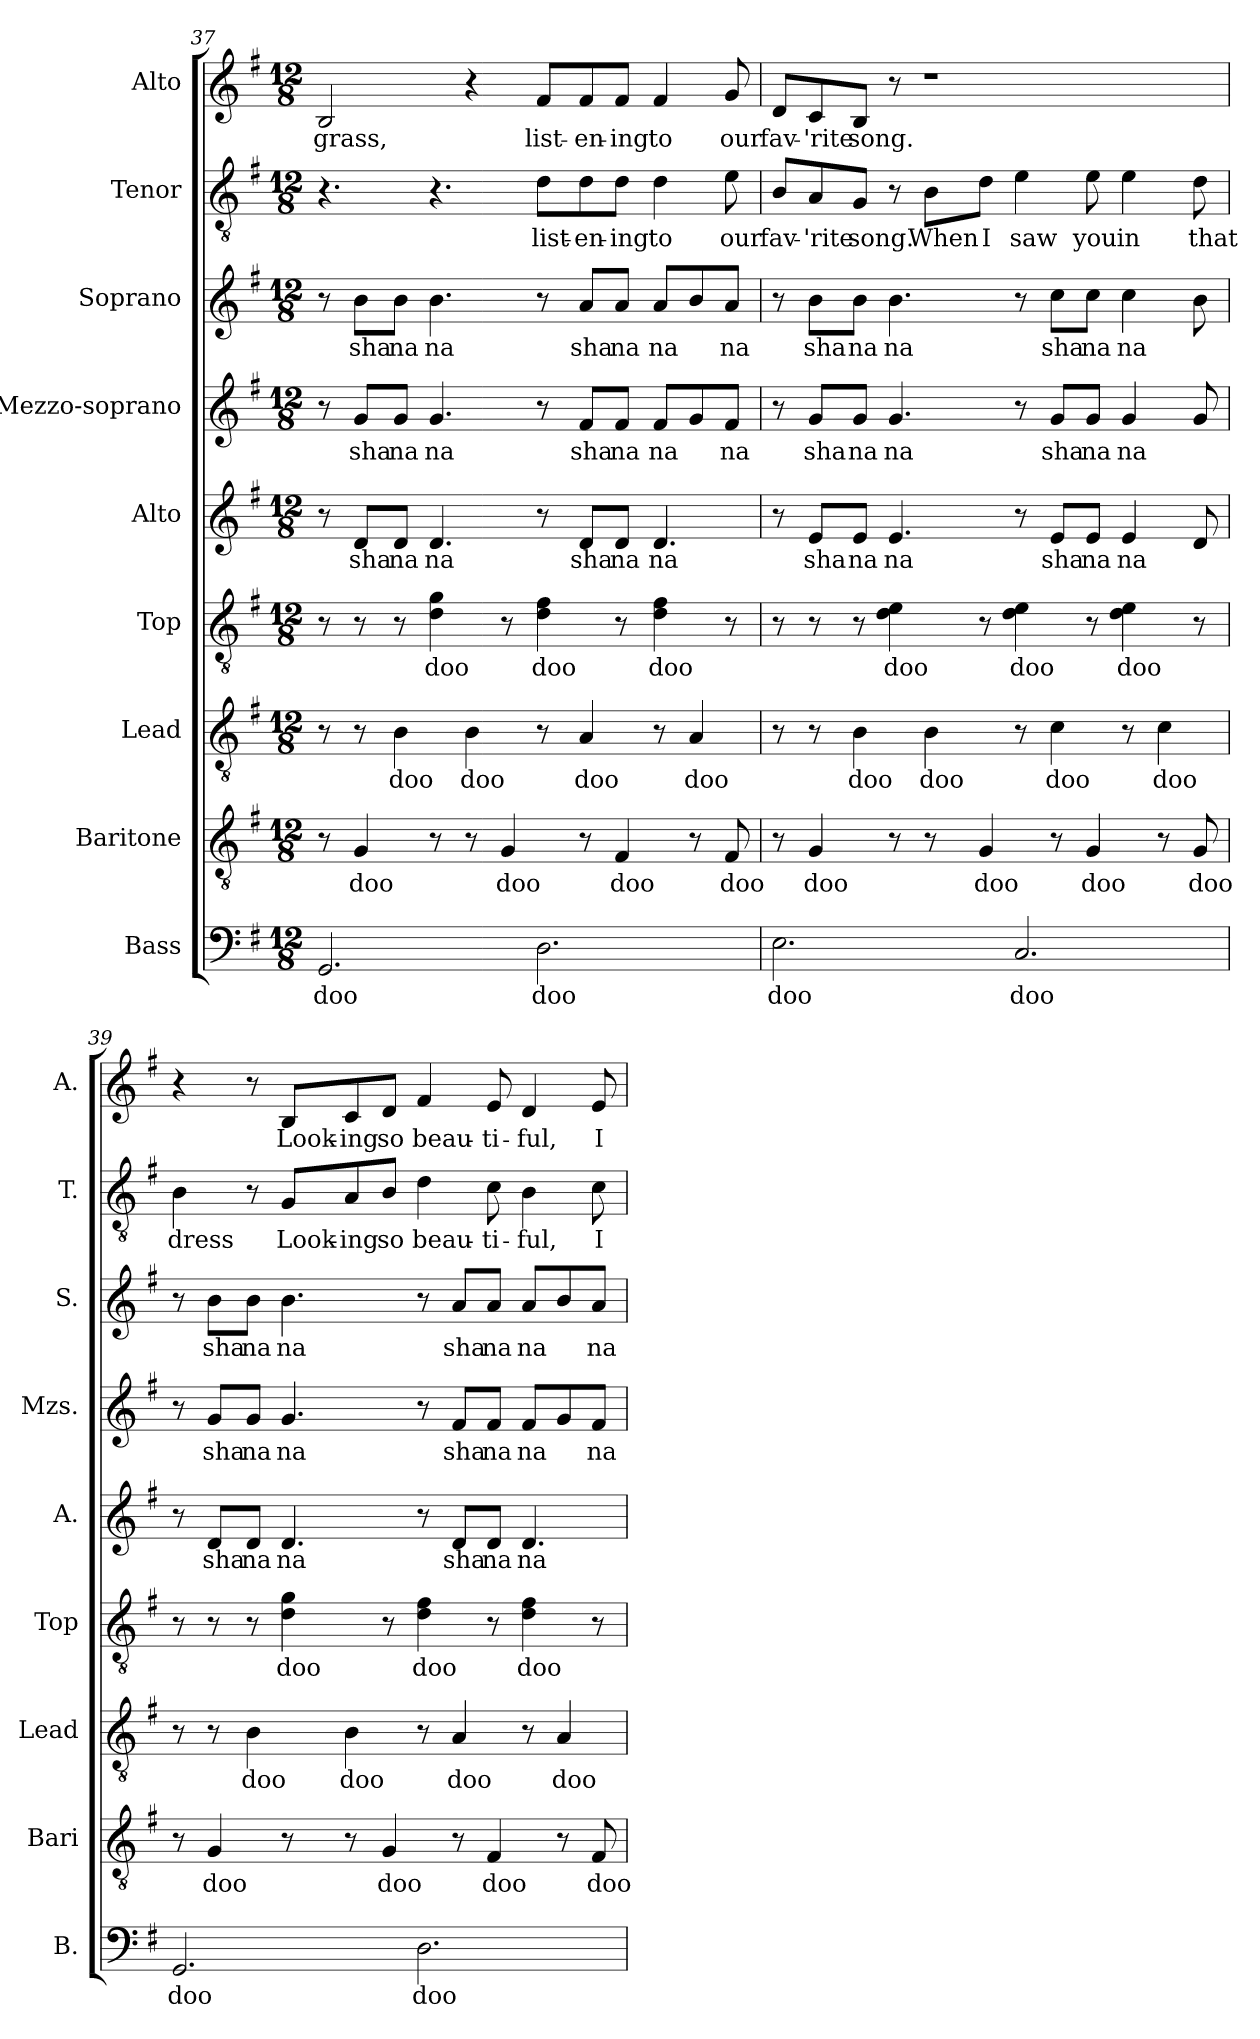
**kern	**text	**kern	**text	**kern	**text	**kern	**text	**kern	**text	**kern	**text	**kern	**text	**kern	**text	**kern	**text
*part9	*part9	*part8	*part8	*part7	*part7	*part6	*part6	*part5	*part5	*part4	*part4	*part3	*part3	*part2	*part2	*part1	*part1
*staff9	*staff9	*staff8	*staff8	*staff7	*staff7	*staff6	*staff6	*staff5	*staff5	*staff4	*staff4	*staff3	*staff3	*staff2	*staff2	*staff1	*staff1
*I"Bass	*	*I"Baritone	*	*I"Lead	*	*I"Top	*	*I"Alto	*	*I"Mezzo-soprano	*	*I"Soprano	*	*I"Tenor	*	*I"Alto	*
*I'B.	*	*I'Bari	*	*I'Lead	*	*I'Top	*	*I'A.	*	*I'Mzs.	*	*I'S.	*	*I'T.	*	*I'A.	*
!!LO:LB:g=z
*clefF4	*	*clefGv2	*	*clefGv2	*	*clefGv2	*	*clefG2	*	*clefG2	*	*clefG2	*	*clefGv2	*	*clefG2	*
*k[f#]	*	*k[f#]	*	*k[f#]	*	*k[f#]	*	*k[f#]	*	*k[f#]	*	*k[f#]	*	*k[f#]	*	*k[f#]	*
*M12/8	*	*M12/8	*	*M12/8	*	*M12/8	*	*M12/8	*	*M12/8	*	*M12/8	*	*M12/8	*	*M12/8	*
=37	=37	=37	=37	=37	=37	=37	=37	=37	=37	=37	=37	=37	=37	=37	=37	=37	=37
!	!LO:LY:b	!	!	!	!	!	!	!	!	!	!	!	!	!	!	!	!LO:LY:b
2.GG/	doo	8r	.	8r	.	8r	.	8r	.	8r	.	8r	.	4.r	.	2B/	grass,
!	!	!	!LO:LY:b	!	!	!	!	!	!LO:LY:b	!	!LO:LY:b	!	!LO:LY:b	!	!	!	!
.	.	4G/	doo	8r	.	8r	.	8d/L	sha	8g/L	sha	8b\L	sha	.	.	.	.
!	!	!	!	!	!LO:LY:b	!	!	!	!LO:LY:b	!	!LO:LY:b	!	!LO:LY:b	!	!	!	!
.	.	.	.	4B\	doo	8r	.	8d/J	na	8g/J	na	8b\J	na	.	.	.	.
!	!	!	!	!	!	!	!LO:LY:b	!	!LO:LY:b	!	!LO:LY:b	!	!LO:LY:b	!	!	!	!
.	.	8r	.	.	.	4d\ 4g\	doo	4.d/	na	4.g/	na	4.b\	na	4.r	.	.	.
!	!	!	!	!	!LO:LY:b	!	!	!	!	!	!	!	!	!	!	!	!
.	.	8r	.	4B\	doo	.	.	.	.	.	.	.	.	.	.	4r	.
!	!	!	!LO:LY:b	!	!	!	!	!	!	!	!	!	!	!	!	!	!
.	.	4G/	doo	.	.	8r	.	.	.	.	.	.	.	.	.	.	.
!	!LO:LY:b	!	!	!	!	!	!LO:LY:b	!	!	!	!	!	!	!	!LO:LY:b	!	!LO:LY:b
2.D\	doo	.	.	8r	.	4d\ 4f#\	doo	8r	.	8r	.	8r	.	8d\L	list-	8f#/L	list-
!	!	!	!	!	!LO:LY:b	!	!	!	!LO:LY:b	!	!LO:LY:b	!	!LO:LY:b	!	!LO:LY:b	!	!LO:LY:b
.	.	8r	.	4A/	doo	.	.	8d/L	sha	8f#/L	sha	8a/L	sha	8d\	-en-	8f#/	-en-
!	!	!	!LO:LY:b	!	!	!	!	!	!LO:LY:b	!	!LO:LY:b	!	!LO:LY:b	!	!LO:LY:b	!	!LO:LY:b
.	.	4F#/	doo	.	.	8r	.	8d/J	na	8f#/J	na	8a/J	na	8d\J	-ing	8f#/J	-ing
!	!	!	!	!	!	!	!LO:LY:b	!	!LO:LY:b	!	!LO:LY:b	!	!LO:LY:b	!	!LO:LY:b	!	!LO:LY:b
.	.	.	.	8r	.	4d\ 4f#\	doo	4.d/	na	8f#/L	na	8a/L	na	4d\	to	4f#/	to
!	!	!	!	!	!LO:LY:b	!	!	!	!	!	!	!	!	!	!	!	!
.	.	8r	.	4A/	doo	.	.	.	.	8g/	.	8b/	.	.	.	.	.
!	!	!	!LO:LY:b	!	!	!	!	!	!	!	!LO:LY:b	!	!LO:LY:b	!	!LO:LY:b	!	!LO:LY:b
.	.	8F#/	doo	.	.	8r	.	.	.	8f#/J	na	8a/J	na	8e\	our	8g/	our
=38	=38	=38	=38	=38	=38	=38	=38	=38	=38	=38	=38	=38	=38	=38	=38	=38	=38
!	!LO:LY:b	!	!	!	!	!	!	!	!	!	!	!	!	!	!LO:LY:b	!	!LO:LY:b
2.E\	doo	8r	.	8r	.	8r	.	8r	.	8r	.	8r	.	8B/L	fav-	8d/L	fav-
!	!	!	!LO:LY:b	!	!	!	!	!	!LO:LY:b	!	!LO:LY:b	!	!LO:LY:b	!	!LO:LY:b	!	!LO:LY:b
.	.	4G/	doo	8r	.	8r	.	8e/L	-sha	8g/L	-sha	8b\L	-sha	8A/	-'rite	8c/	-'rite
!	!	!	!	!	!LO:LY:b	!	!	!	!LO:LY:b	!	!LO:LY:b	!	!LO:LY:b	!	!LO:LY:b	!	!LO:LY:b
.	.	.	.	4B\	doo	8r	.	8e/J	na	8g/J	na	8b\J	na	8G/J	song.	8B/J	song.
!	!	!	!	!	!	!	!LO:LY:b	!	!LO:LY:b	!	!LO:LY:b	!	!LO:LY:b	!	!	!	!
.	.	8r	.	.	.	4d\ 4e\	doo	4.e/	na	4.g/	na	4.b\	na	8r	.	8r	.
!	!	!	!	!	!LO:LY:b	!	!	!	!	!	!	!	!	!	!LO:LY:b	!	!
.	.	8r	.	4B\	doo	.	.	.	.	.	.	.	.	8B\L	When	1r	.
!	!	!	!LO:LY:b	!	!	!	!	!	!	!	!	!	!	!	!LO:LY:b	!	!
.	.	4G/	doo	.	.	8r	.	.	.	.	.	.	.	8d\J	I	.	.
!	!LO:LY:b	!	!	!	!	!	!LO:LY:b	!	!	!	!	!	!	!	!LO:LY:b	!	!
2.C/	doo	.	.	8r	.	4d\ 4e\	doo	8r	.	8r	.	8r	.	4e\	saw	.	.
!	!	!	!	!	!LO:LY:b	!	!	!	!LO:LY:b	!	!LO:LY:b	!	!LO:LY:b	!	!	!	!
.	.	8r	.	4c\	doo	.	.	8e/L	sha	8g/L	sha	8cc\L	sha	.	.	.	.
!	!	!	!LO:LY:b	!	!	!	!	!	!LO:LY:b	!	!LO:LY:b	!	!LO:LY:b	!	!LO:LY:b	!	!
.	.	4G/	doo	.	.	8r	.	8e/J	na	8g/J	na	8cc\J	na	8e\	you	.	.
!	!	!	!	!	!	!	!LO:LY:b	!	!LO:LY:b	!	!LO:LY:b	!	!LO:LY:b	!	!LO:LY:b	!	!
.	.	.	.	8r	.	4d\ 4e\	doo	4e/	na	4g/	na	4cc\	na	4e\	in	.	.
!	!	!	!	!	!LO:LY:b	!	!	!	!	!	!	!	!	!	!	!	!
.	.	8r	.	4c\	doo	.	.	.	.	.	.	.	.	.	.	.	.
!	!	!	!LO:LY:b	!	!	!	!	!	!	!	!	!	!	!	!LO:LY:b	!	!
.	.	8G/	doo	.	.	8r	.	8d/	.	8g/	.	8b\	.	8d\	that	.	.
=39	=39	=39	=39	=39	=39	=39	=39	=39	=39	=39	=39	=39	=39	=39	=39	=39	=39
!	!LO:LY:b	!	!	!	!	!	!	!	!	!	!	!	!	!	!LO:LY:b	!	!
2.GG/	doo	8r	.	8r	.	8r	.	8r	.	8r	.	8r	.	4B\	dress	4r	.
!	!	!	!LO:LY:b	!	!	!	!	!	!LO:LY:b	!	!LO:LY:b	!	!LO:LY:b	!	!	!	!
.	.	4G/	doo	8r	.	8r	.	8d/L	sha	8g/L	sha	8b\L	sha	.	.	.	.
!	!	!	!	!	!LO:LY:b	!	!	!	!LO:LY:b	!	!LO:LY:b	!	!LO:LY:b	!	!	!	!
.	.	.	.	4B\	doo	8r	.	8d/J	na	8g/J	na	8b\J	na	8r	.	8r	.
!	!	!	!	!	!	!	!LO:LY:b	!	!LO:LY:b	!	!LO:LY:b	!	!LO:LY:b	!	!LO:LY:b	!	!LO:LY:b
.	.	8r	.	.	.	4d\ 4g\	doo	4.d/	na	4.g/	na	4.b\	na	8G/L	Look-	8B/L	Look-
!	!	!	!	!	!LO:LY:b	!	!	!	!	!	!	!	!	!	!LO:LY:b	!	!LO:LY:b
.	.	8r	.	4B\	doo	.	.	.	.	.	.	.	.	8A/	-ing	8c/	-ing
!	!	!	!LO:LY:b	!	!	!	!	!	!	!	!	!	!	!	!LO:LY:b	!	!LO:LY:b
.	.	4G/	doo	.	.	8r	.	.	.	.	.	.	.	8B/J	so	8d/J	so
!	!LO:LY:b	!	!	!	!	!	!LO:LY:b	!	!	!	!	!	!	!	!LO:LY:b	!	!LO:LY:b
2.D\	doo	.	.	8r	.	4d\ 4f#\	doo	8r	.	8r	.	8r	.	4d\	beau-	4f#/	beau-
!	!	!	!	!	!LO:LY:b	!	!	!	!LO:LY:b	!	!LO:LY:b	!	!LO:LY:b	!	!	!	!
.	.	8r	.	4A/	doo	.	.	8d/L	sha	8f#/L	sha	8a/L	sha	.	.	.	.
!	!	!	!LO:LY:b	!	!	!	!	!	!LO:LY:b	!	!LO:LY:b	!	!LO:LY:b	!	!LO:LY:b	!	!LO:LY:b
.	.	4F#/	doo	.	.	8r	.	8d/J	na	8f#/J	na	8a/J	na	8c\	-ti-	8e/	-ti-
!	!	!	!	!	!	!	!LO:LY:b	!	!LO:LY:b	!	!LO:LY:b	!	!LO:LY:b	!	!LO:LY:b	!	!LO:LY:b
.	.	.	.	8r	.	4d\ 4f#\	doo	4.d/	na	8f#/L	na	8a/L	na	4B\	-ful,	4d/	-ful,
!	!	!	!	!	!LO:LY:b	!	!	!	!	!	!	!	!	!	!	!	!
.	.	8r	.	4A/	doo	.	.	.	.	8g/	.	8b/	.	.	.	.	.
!	!	!	!LO:LY:b	!	!	!	!	!	!	!	!LO:LY:b	!	!LO:LY:b	!	!LO:LY:b	!	!LO:LY:b
.	.	8F#/	doo	.	.	8r	.	.	.	8f#/J	na	8a/J	na	8c\	I	8e/	I
=	=	=	=	=	=	=	=	=	=	=	=	=	=	=	=	=	=
*-	*-	*-	*-	*-	*-	*-	*-	*-	*-	*-	*-	*-	*-	*-	*-	*-	*-
